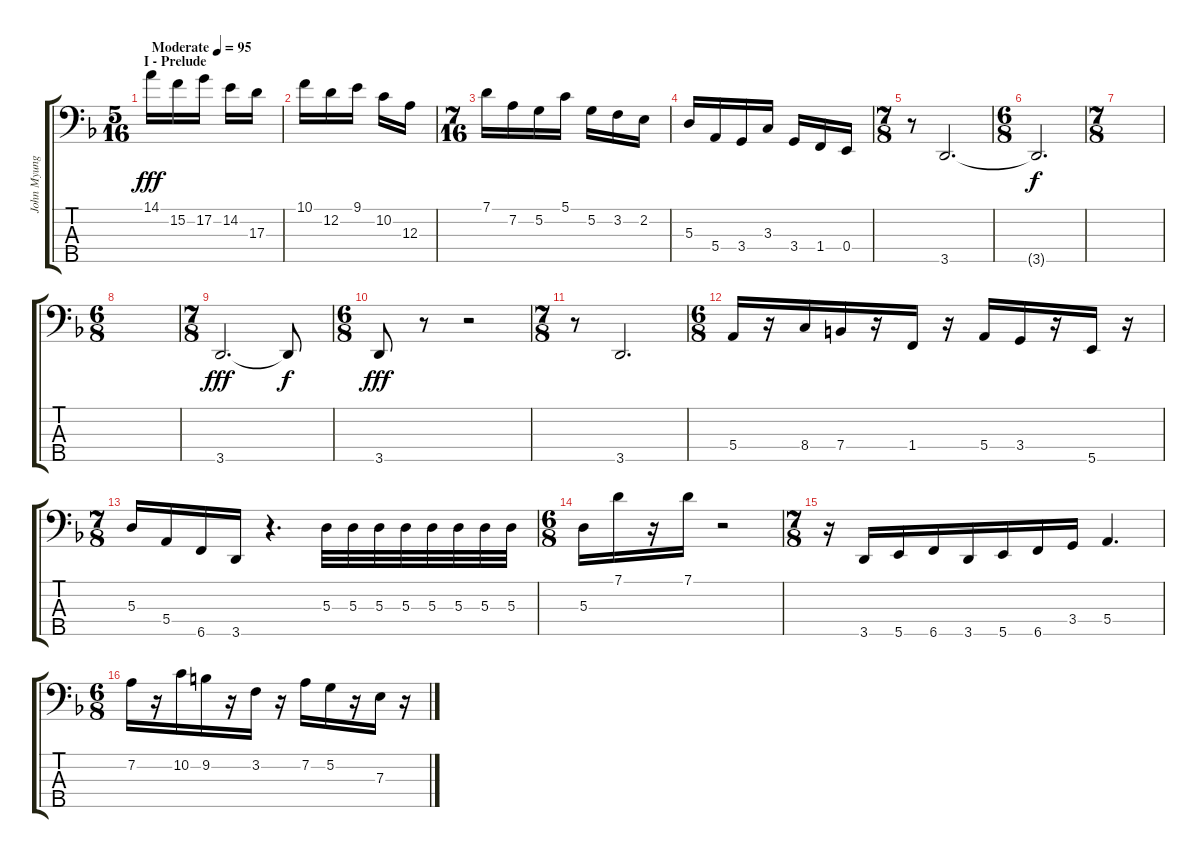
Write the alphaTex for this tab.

\track ("John Myung - Bass" "John Myung") {instrument electricbassfinger}
\staff {score tabs}
\tuning (G2 D2 A1 E1 B0) {hide}
\ts (5 16)
\section ("" "I - Prelude")
\tempo (95 "Moderate")
\clef f4
\ks dminor
14.1.16{dy fff instrument electricbassfinger} 15.2.16 17.2.16 14.2.16 17.3.16 |
10.1.16 12.2.16 9.1.16 10.2.16 12.3.16 |
\ts (7 16)
7.1.16 7.2.16 5.2.16 5.1.16 5.2.16 3.2.16 2.2.16 |
5.3.16 5.4.16 3.4.16 3.3.16 3.4.16 1.4.16 0.4.16 |
\ts (7 8)
r.8 3.5.2{d} |
\ts (6 8)
3.5{t}.2{d dy f} |
\ts (7 8)
|
\ts (6 8)
|
\ts (7 8)
3.5.2{d dy fff} 3.5{t}.8{dy f} |
\ts (6 8)
3.5.8{dy fff} r.8 r.2 |
\ts (7 8)
r.8 3.5.2{d} |
\ts (6 8)
5.4.16 r.16 8.4.16 7.4.16 r.16 1.4.16 r.16 5.4.16 3.4.16 r.16 5.5.16 r.16 |
\ts (7 8)
5.3.16 5.4.16 6.5.16 3.5.16 r.4{d} 5.3.32 5.3.32 5.3.32 5.3.32 5.3.32 5.3.32 5.3.32 5.3.32 |
\ts (6 8)
5.3.16 7.1.16 r.16 7.1.16 r.2 |
\ts (7 8)
r.16 3.5.16 5.5.16 6.5.16 3.5.16 5.5.16 6.5.16 3.4.16 5.4.4{d} |
\ts (6 8)
7.2.16 r.16 10.2.16 9.2.16 r.16 3.2.16 r.16 7.2.16 5.2.16 r.16 7.3.16 r.16
